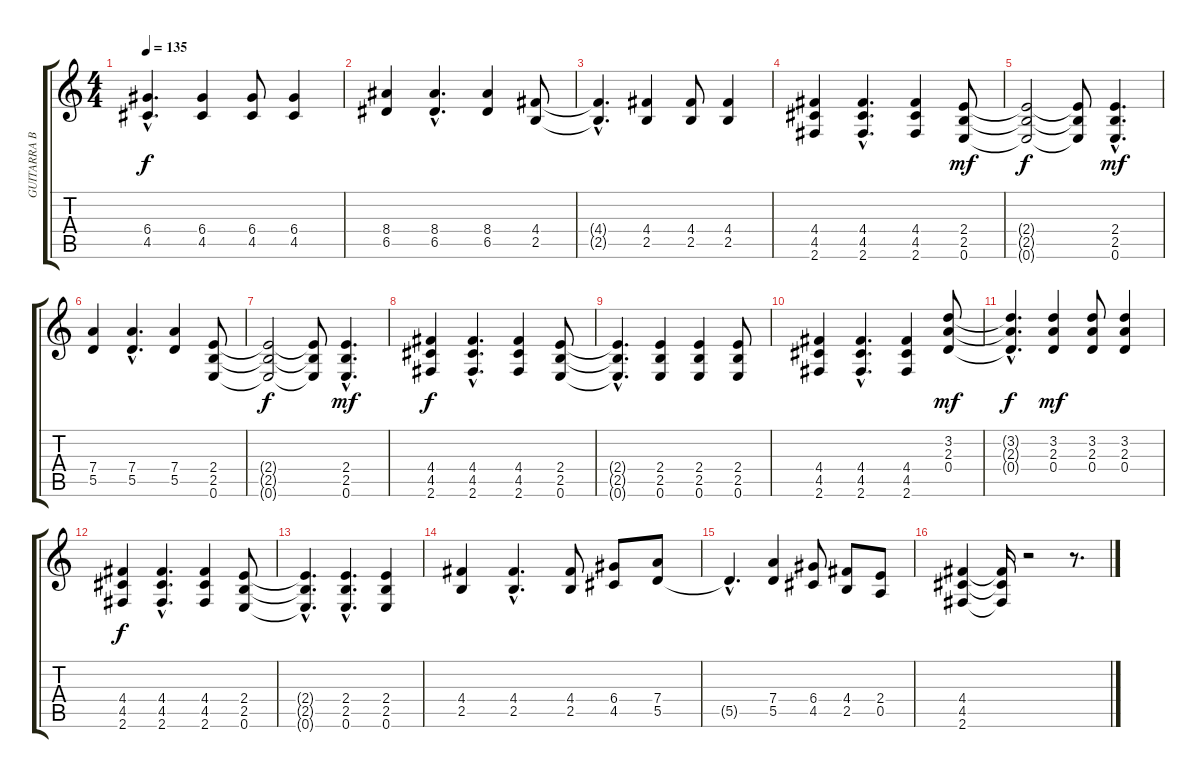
\track ("GUITARRA BASE" "GUITARRA B") {instrument distortionguitar}
\staff {score tabs}
\tuning (E4 B3 G3 D3 A2 E2) {hide}
\ts (4 4)
\tempo 135
\clef g2
\ks c
(6.4{hac t} 4.5{hac t}).4{d dy f} (6.4 4.5).4 (6.4 4.5).8 (6.4 4.5).4 |
(8.4 6.5).4 (8.4{hac} 6.5{hac}).4{d} (8.4 6.5).4 (4.4 2.5).8 |
(4.4{hac t} 2.5{hac t}).4{d} (4.4 2.5).4 (4.4 2.5).8 (4.4 2.5).4 |
(4.4 4.5 2.6).4 (4.4{hac} 4.5{hac} 2.6{hac}).4{d} (4.4 4.5 2.6).4 (2.4 2.5 0.6).8{dy mf} |
(2.4{t} 2.5{t} 0.6{t}).2{dy f} (2.4{t} 2.5{t} 0.6{t}).8 (2.4{hac} 2.5{hac} 0.6{hac}).4{d dy mf} |
(7.4 5.5).4 (7.4{hac} 5.5{hac}).4{d} (7.4 5.5).4 (2.4 2.5 0.6).8 |
(2.4{t} 2.5{t} 0.6{t}).2{dy f} (2.4{t} 2.5{t} 0.6{t}).8 (2.4{hac} 2.5{hac} 0.6{hac}).4{d dy mf} |
(4.4 4.5 2.6).4{dy f} (4.4{hac} 4.5{hac} 2.6{hac}).4{d} (4.4 4.5 2.6).4 (2.4 2.5 0.6).8 |
(2.4{hac t} 2.5{hac t} 0.6{hac t}).4{d} (2.4 2.5 0.6).4 (2.4 2.5 0.6).4 (2.4 2.5 0.6).8 |
(4.4 4.5 2.6).4 (4.4{hac} 4.5{hac} 2.6{hac}).4{d} (4.4 4.5 2.6).4 (3.2 2.3 0.4).8{dy mf} |
(3.2{hac t} 2.3{hac t} 0.4{hac t}).4{d dy f} (3.2 2.3 0.4).4{dy mf} (3.2 2.3 0.4).8 (3.2 2.3 0.4).4 |
(4.4 4.5 2.6).4{dy f} (4.4{hac} 4.5{hac} 2.6{hac}).4{d} (4.4 4.5 2.6).4 (2.4 2.5 0.6).8 |
(2.4{hac t} 2.5{hac t} 0.6{hac t}).4{d} (2.4{hac} 2.5{hac} 0.6{hac}).4{d} (2.4 2.5 0.6).4 |
(4.4 2.5).4 (4.4{hac} 2.5{hac}).4{d} (4.4 2.5).8 (6.4 4.5).8 (7.4 5.5).8 |
5.5{hac t}.4{d} (7.4 5.5).4 (6.4 4.5).8 (4.4 2.5).8 (2.4 0.5).8 |
(4.4 4.5 2.6).4 (4.4{t} 4.5{t} 2.6{t}).16 r.2 r.8{d}
